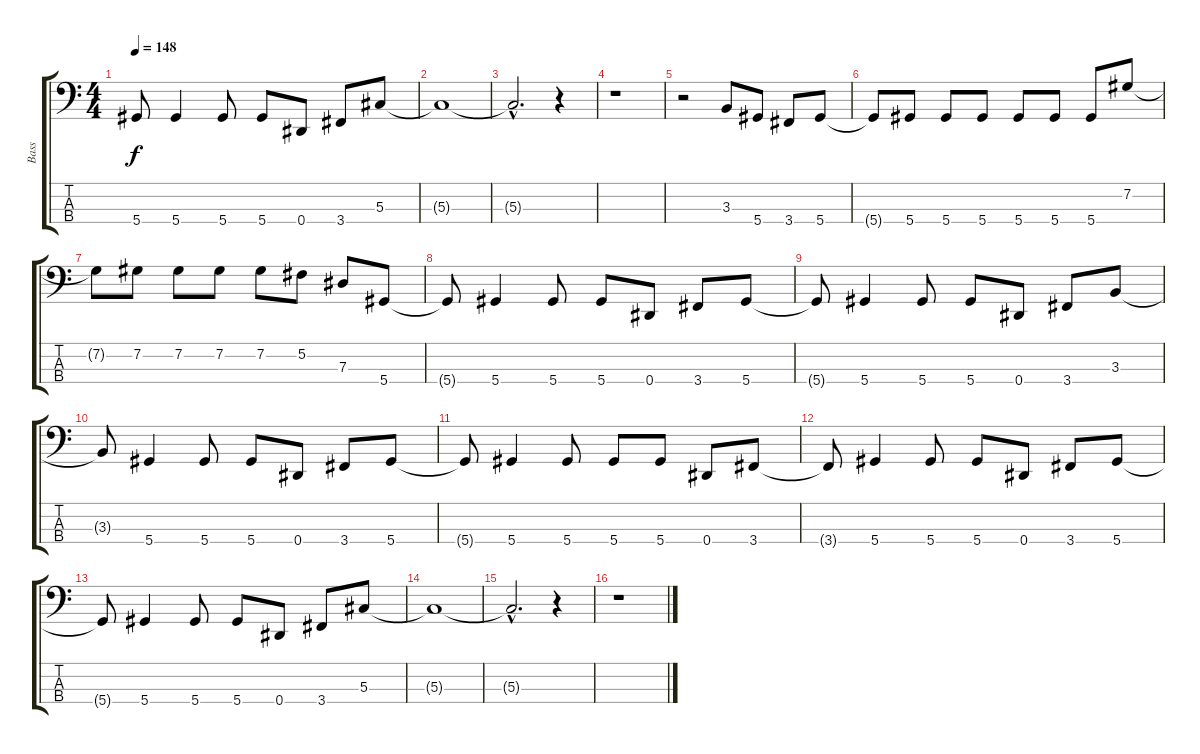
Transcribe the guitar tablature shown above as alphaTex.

\track ("Bass" "Bass") {instrument electricbasspick}
\staff {score tabs}
\tuning (Gb2 Db2 Ab1 Eb1) {hide}
\ts (4 4)
\tempo 148
\clef f4
\ks c
5.4{t}.8{dy f} 5.4.4 5.4.8 5.4.8 0.4.8 3.4.8 5.3.8 |
5.3{t}.1 |
5.3{hac t}.2{d} r.4 |
r.1 |
r.2 3.3.8 5.4.8 3.4.8 5.4.8 |
5.4{t}.8 5.4.8 5.4.8 5.4.8 5.4.8 5.4.8 5.4.8 7.2.8 |
7.2{t}.8 7.2.8 7.2.8 7.2.8 7.2.8 5.2.8 7.3.8 5.4.8 |
5.4{t}.8 5.4.4 5.4.8 5.4.8 0.4.8 3.4.8 5.4.8 |
5.4{t}.8 5.4.4 5.4.8 5.4.8 0.4.8 3.4.8 3.3.8 |
3.3{t}.8 5.4.4 5.4.8 5.4.8 0.4.8 3.4.8 5.4.8 |
5.4{t}.8 5.4.4 5.4.8 5.4.8 5.4.8 0.4.8 3.4.8 |
3.4{t}.8 5.4.4 5.4.8 5.4.8 0.4.8 3.4.8 5.4.8 |
5.4{t}.8 5.4.4 5.4.8 5.4.8 0.4.8 3.4.8 5.3.8 |
5.3{t}.1 |
5.3{hac t}.2{d} r.4 |
r.1
